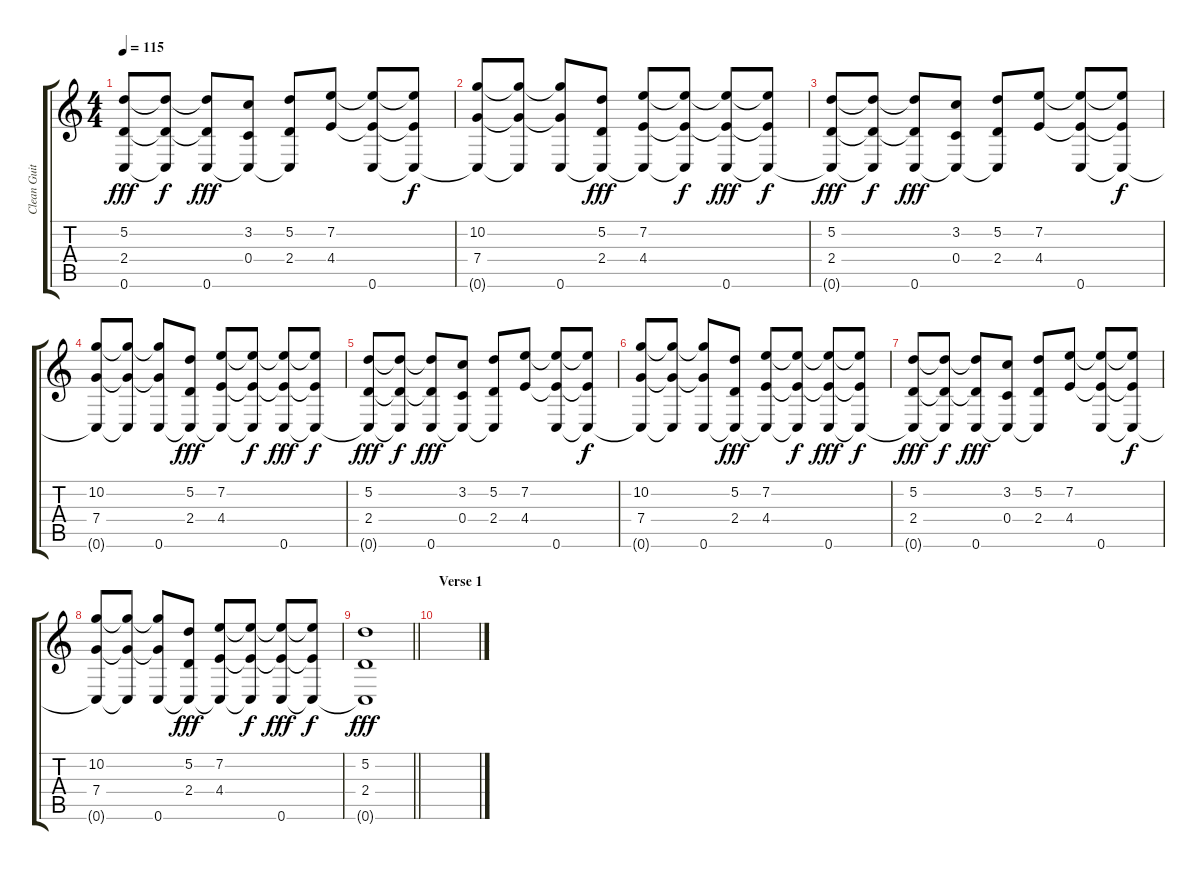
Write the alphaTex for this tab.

\track ("Clean Guitar" "Clean Guit") {instrument electricguitarjazz}
\staff {score tabs}
\tuning (D4 A3 F3 C3 G2 C2) {hide}
\ts (4 4)
\tempo 115
\clef g2
\ks c
(5.2 2.4 0.6{t}).8{dy fff} (5.2{t} 2.4{t} 0.6{t}).8{dy f} (5.2{t} 2.4{t} 0.6).8{dy fff} (3.2 0.4 0.6{t}).8 (5.2 2.4 0.6{t}).8 (7.2 4.4).8 (7.2{t} 4.4{t} 0.6).8 (7.2{t} 4.4{t} 0.6{t}).8{dy f} |
(10.2 7.4 0.6{t}).8 (10.2{t} 7.4{t} 0.6{t}).8 (10.2{t} 7.4{t} 0.6).8 (5.2 2.4 0.6{t}).8{dy fff} (7.2 4.4 0.6{t}).8 (7.2{t} 4.4{t} 0.6{t}).8{dy f} (7.2{t} 4.4{t} 0.6).8{dy fff} (7.2{t} 4.4{t} 0.6{t}).8{dy f} |
(5.2 2.4 0.6{t}).8{dy fff} (5.2{t} 2.4{t} 0.6{t}).8{dy f} (5.2{t} 2.4{t} 0.6).8{dy fff} (3.2 0.4 0.6{t}).8 (5.2 2.4 0.6{t}).8 (7.2 4.4).8 (7.2{t} 4.4{t} 0.6).8 (7.2{t} 4.4{t} 0.6{t}).8{dy f} |
(10.2 7.4 0.6{t}).8 (10.2{t} 7.4{t} 0.6{t}).8 (10.2{t} 7.4{t} 0.6).8 (5.2 2.4 0.6{t}).8{dy fff} (7.2 4.4 0.6{t}).8 (7.2{t} 4.4{t} 0.6{t}).8{dy f} (7.2{t} 4.4{t} 0.6).8{dy fff} (7.2{t} 4.4{t} 0.6{t}).8{dy f} |
(5.2 2.4 0.6{t}).8{dy fff} (5.2{t} 2.4{t} 0.6{t}).8{dy f} (5.2{t} 2.4{t} 0.6).8{dy fff} (3.2 0.4 0.6{t}).8 (5.2 2.4 0.6{t}).8 (7.2 4.4).8 (7.2{t} 4.4{t} 0.6).8 (7.2{t} 4.4{t} 0.6{t}).8{dy f} |
(10.2 7.4 0.6{t}).8 (10.2{t} 7.4{t} 0.6{t}).8 (10.2{t} 7.4{t} 0.6).8 (5.2 2.4 0.6{t}).8{dy fff} (7.2 4.4 0.6{t}).8 (7.2{t} 4.4{t} 0.6{t}).8{dy f} (7.2{t} 4.4{t} 0.6).8{dy fff} (7.2{t} 4.4{t} 0.6{t}).8{dy f} |
(5.2 2.4 0.6{t}).8{dy fff} (5.2{t} 2.4{t} 0.6{t}).8{dy f} (5.2{t} 2.4{t} 0.6).8{dy fff} (3.2 0.4 0.6{t}).8 (5.2 2.4 0.6{t}).8 (7.2 4.4).8 (7.2{t} 4.4{t} 0.6).8 (7.2{t} 4.4{t} 0.6{t}).8{dy f} |
(10.2 7.4 0.6{t}).8 (10.2{t} 7.4{t} 0.6{t}).8 (10.2{t} 7.4{t} 0.6).8 (5.2 2.4 0.6{t}).8{dy fff} (7.2 4.4 0.6{t}).8 (7.2{t} 4.4{t} 0.6{t}).8{dy f} (7.2{t} 4.4{t} 0.6).8{dy fff} (7.2{t} 4.4{t} 0.6{t}).8{dy f} |
\barLineRight lightlight
(5.2 2.4 0.6{t}).1{dy fff} |
\section ("" "Verse 1")
